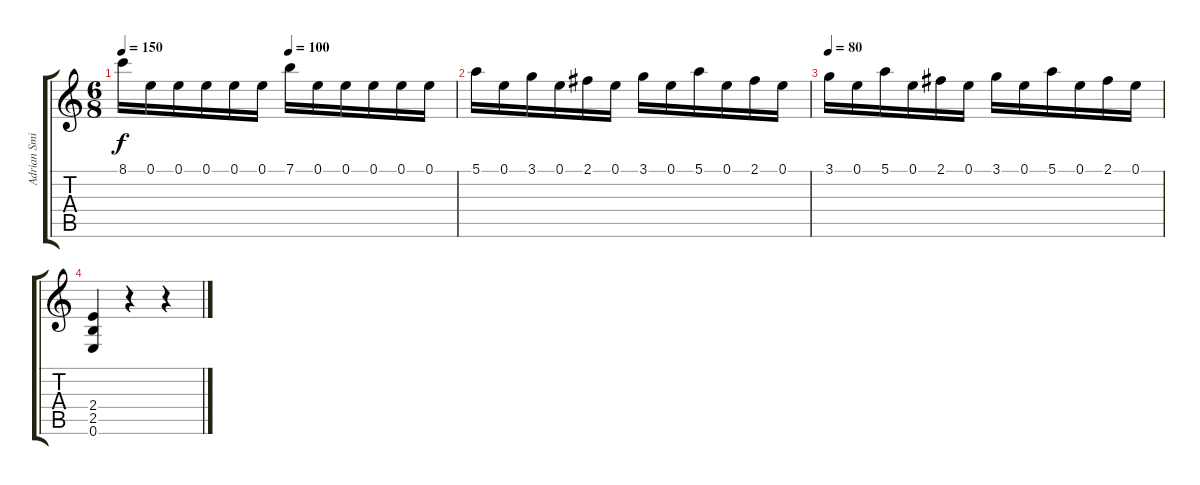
\track ("Adrian Smith" "Adrian Smi") {instrument distortionguitar}
\staff {score tabs}
\tuning (E4 B3 G3 D3 A2 E2) {hide}
\ts (6 8)
\tempo 150
\tempo (100 0.5)
\clef g2
\ks c
8.1.16{dy f} 0.1.16 0.1.16 0.1.16 0.1.16 0.1.16 7.1.16 0.1.16 0.1.16 0.1.16 0.1.16 0.1.16 |
5.1.16 0.1.16 3.1.16 0.1.16 2.1.16 0.1.16 3.1.16 0.1.16 5.1.16 0.1.16 2.1.16 0.1.16 |
\tempo 80
3.1.16 0.1.16 5.1.16 0.1.16 2.1.16 0.1.16 3.1.16 0.1.16 5.1.16 0.1.16 2.1.16 0.1.16 |
(2.4 2.5 0.6).4 r.4 r.4
